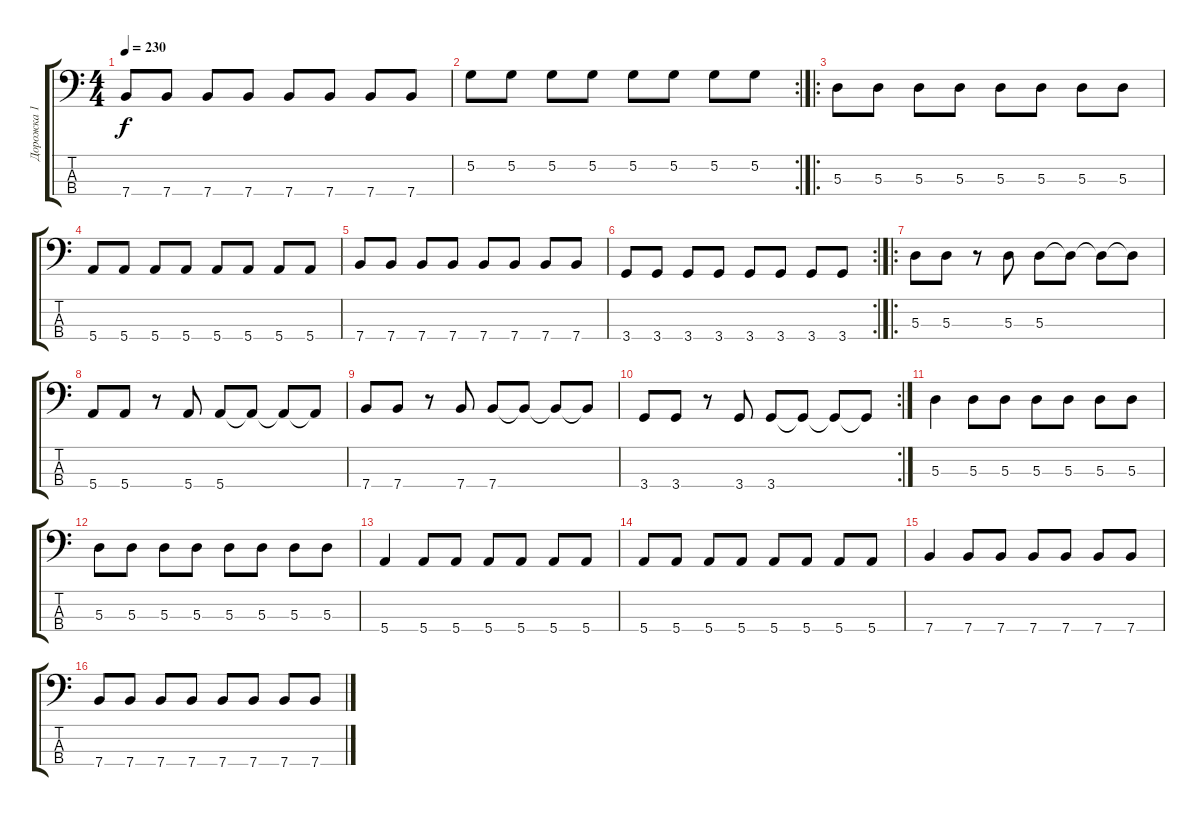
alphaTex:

\track ("Дорожка 1" "Дорожка 1") {instrument electricbasspick}
\staff {score tabs}
\tuning (G2 D2 A1 E1) {hide}
\ts (4 4)
\tempo 230
\clef f4
\ks c
7.4.8{dy f} 7.4.8 7.4.8 7.4.8 7.4.8 7.4.8 7.4.8 7.4.8 |
\rc 2
5.2.8 5.2.8 5.2.8 5.2.8 5.2.8 5.2.8 5.2.8 5.2.8 |
\ro
5.3.8 5.3.8 5.3.8 5.3.8 5.3.8 5.3.8 5.3.8 5.3.8 |
5.4.8 5.4.8 5.4.8 5.4.8 5.4.8 5.4.8 5.4.8 5.4.8 |
7.4.8 7.4.8 7.4.8 7.4.8 7.4.8 7.4.8 7.4.8 7.4.8 |
\rc 2
3.4.8 3.4.8 3.4.8 3.4.8 3.4.8 3.4.8 3.4.8 3.4.8 |
\ro
5.3.8 5.3.8 r.8 5.3.8 5.3.8 5.3{t}.8 5.3{t}.8 5.3{t}.8 |
5.4.8 5.4.8 r.8 5.4.8 5.4.8 5.4{t}.8 5.4{t}.8 5.4{t}.8 |
7.4.8 7.4.8 r.8 7.4.8 7.4.8 7.4{t}.8 7.4{t}.8 7.4{t}.8 |
\rc 2
3.4.8 3.4.8 r.8 3.4.8 3.4.8 3.4{t}.8 3.4{t}.8 3.4{t}.8 |
5.3.4 5.3.8 5.3.8 5.3.8 5.3.8 5.3.8 5.3.8 |
5.3.8 5.3.8 5.3.8 5.3.8 5.3.8 5.3.8 5.3.8 5.3.8 |
5.4.4 5.4.8 5.4.8 5.4.8 5.4.8 5.4.8 5.4.8 |
5.4.8 5.4.8 5.4.8 5.4.8 5.4.8 5.4.8 5.4.8 5.4.8 |
7.4.4 7.4.8 7.4.8 7.4.8 7.4.8 7.4.8 7.4.8 |
7.4.8 7.4.8 7.4.8 7.4.8 7.4.8 7.4.8 7.4.8 7.4.8
